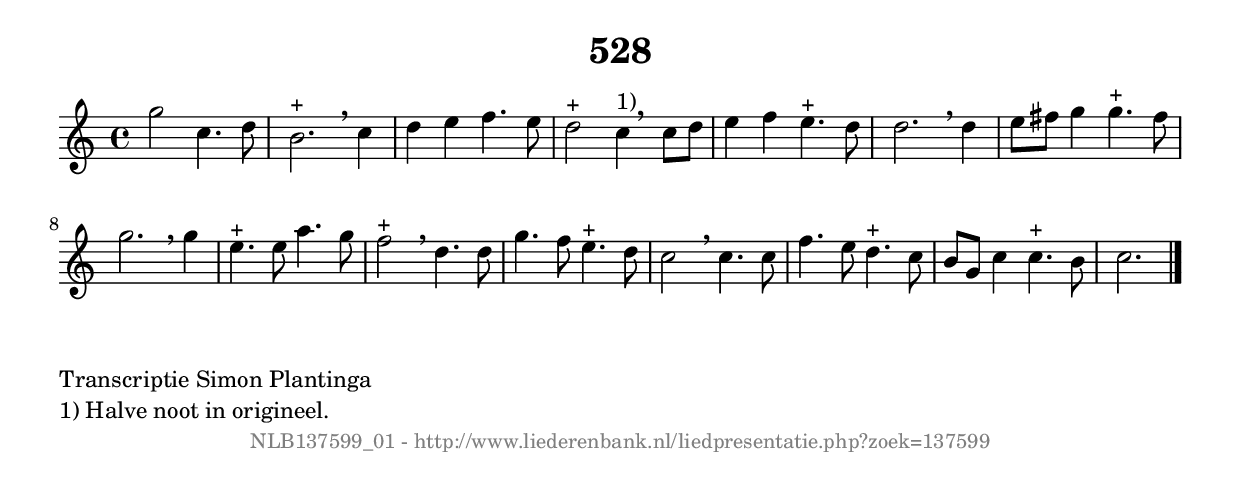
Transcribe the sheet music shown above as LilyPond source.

%
% produced by wce2krn 1.64 (7 June 2014)
%
\version"2.16"
#(append! paper-alist '(("long" . (cons (* 210 mm) (* 2000 mm)))))
#(set-default-paper-size "long")
sb = {\breathe}
mBreak = {\breathe }
bBreak = {\breathe }
x = {\once\override NoteHead #'style = #'cross }
gl=\glissando
itime={\override Staff.TimeSignature #'stencil = ##f }
ficta = {\once\set suggestAccidentals = ##t}
fine = {\once\override Score.RehearsalMark #'self-alignment-X = #1 \mark \markup {\italic{Fine}}}
dc = {\once\override Score.RehearsalMark #'self-alignment-X = #1 \mark \markup {\italic{D.C.}}}
dcf = {\once\override Score.RehearsalMark #'self-alignment-X = #1 \mark \markup {\italic{D.C. al Fine}}}
dcc = {\once\override Score.RehearsalMark #'self-alignment-X = #1 \mark \markup {\italic{D.C. al Coda}}}
ds = {\once\override Score.RehearsalMark #'self-alignment-X = #1 \mark \markup {\italic{D.S.}}}
dsf = {\once\override Score.RehearsalMark #'self-alignment-X = #1 \mark \markup {\italic{D.S. al Fine}}}
dsc = {\once\override Score.RehearsalMark #'self-alignment-X = #1 \mark \markup {\italic{D.S. al Coda}}}
pv = {\set Score.repeatCommands = #'((volta "1"))}
sv = {\set Score.repeatCommands = #'((volta "2"))}
tv = {\set Score.repeatCommands = #'((volta "3"))}
qv = {\set Score.repeatCommands = #'((volta "4"))}
xv = {\set Score.repeatCommands = #'((volta #f))}
\header{ tagline = ""
title = "528"
}
\score {{
\key c \major
\relative g'
{
\set melismaBusyProperties = #'()
\time 4/4
\tempo 4=120
\override Score.MetronomeMark #'transparent = ##t
\override Score.RehearsalMark #'break-visibility = #(vector #t #t #f)
g'2 c,4. d8 | b2.^"+" \sb c4 | d4 e4 f4. e8 | d2^"+" c4^"1)" \bar ":|:" \bBreak
c8 d8 | e4 f4 e4.^"+" d8 | d2. \sb d4 | e8 fis8 g4 g4.^"+" fis8 | g2. \mBreak
g4 | e4.^"+" e8 a4. g8 | f2^"+" \sb d4. d8 | g4. f8 e4.^"+" d8 | c2 \mBreak
c4. c8 | f4. e8 d4.^"+" c8 | b8 g8 c4 c4.^"+" b8 | c2. \bar "|."
 }}
 \midi { }
 \layout {
            indent = 0.0\cm
}
}
\markup { \wordwrap-string #" 
Transcriptie Simon Plantinga

1) Halve noot in origineel.
"}
\markup { \vspace #0 } \markup { \with-color #grey \fill-line { \center-column { \smaller "NLB137599_01 - http://www.liederenbank.nl/liedpresentatie.php?zoek=137599" } } }
